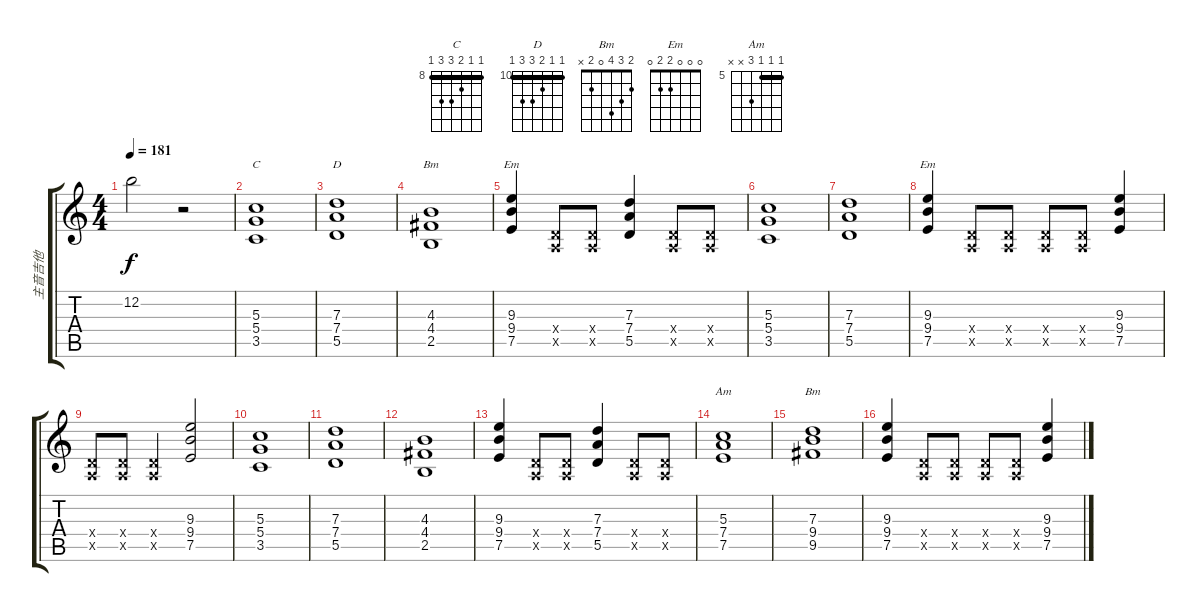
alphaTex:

\track ("主音吉他" "主音吉他") {instrument overdrivenguitar}
\staff {score tabs}
\tuning (E4 B3 G3 D3 A2 E2) {hide}
\chord ("C" 8 8 9 10 10 8) {firstfret 8 barre 8}
\chord ("D" 10 10 11 12 12 10) {firstfret 10 barre 10}
\chord ("Bm" 7 7 7 9 9 7) {firstfret 7 barre 7}
\chord ("Em" 12 12 12 14 14 0) {firstfret 12 barre 12}
\chord ("Em" 0 0 0 2 2 0)
\chord ("Am" 5 5 5 7 x x) {firstfret 5 barre 5}
\chord ("Bm" 2 3 4 0 2 x)
\ts (4 4)
\tempo 181
\clef g2
\ks c
12.2{t}.2{dy f} r.2 |
(5.3 5.4 3.5).1{ch "C" balance 3} |
(7.3 7.4 5.5).1{ch "D"} |
(4.3 4.4 2.5).1{ch "Bm"} |
(9.3 9.4 7.5).4{ch "Em"} (0.4{x} 0.5{x}).8 (0.4{x} 0.5{x}).8 (7.3 7.4 5.5).4 (0.4{x} 0.5{x}).8 (0.4{x} 0.5{x}).8 |
(5.3 5.4 3.5).1 |
(7.3 7.4 5.5).1 |
(9.3 9.4 7.5).4{ch "Em"} (0.4{x} 0.5{x}).8 (0.4{x} 0.5{x}).8 (0.4{x} 0.5{x}).8 (0.4{x} 0.5{x}).8 (9.3 9.4 7.5).4 |
(0.4{x} 0.5{x}).8 (0.4{x} 0.5{x}).8 (0.4{x} 0.5{x}).4 (9.3 9.4 7.5).2 |
(5.3 5.4 3.5).1 |
(7.3 7.4 5.5).1 |
(4.3 4.4 2.5).1 |
(9.3 9.4 7.5).4 (0.4{x} 0.5{x}).8 (0.4{x} 0.5{x}).8 (7.3 7.4 5.5).4 (0.4{x} 0.5{x}).8 (0.4{x} 0.5{x}).8 |
(5.3 7.4 7.5).1{ch "Am"} |
(7.3 9.4 9.5).1{ch "Bm"} |
(9.3 9.4 7.5).4 (0.4{x} 0.5{x}).8 (0.4{x} 0.5{x}).8 (0.4{x} 0.5{x}).8 (0.4{x} 0.5{x}).8 (9.3 9.4 7.5).4
